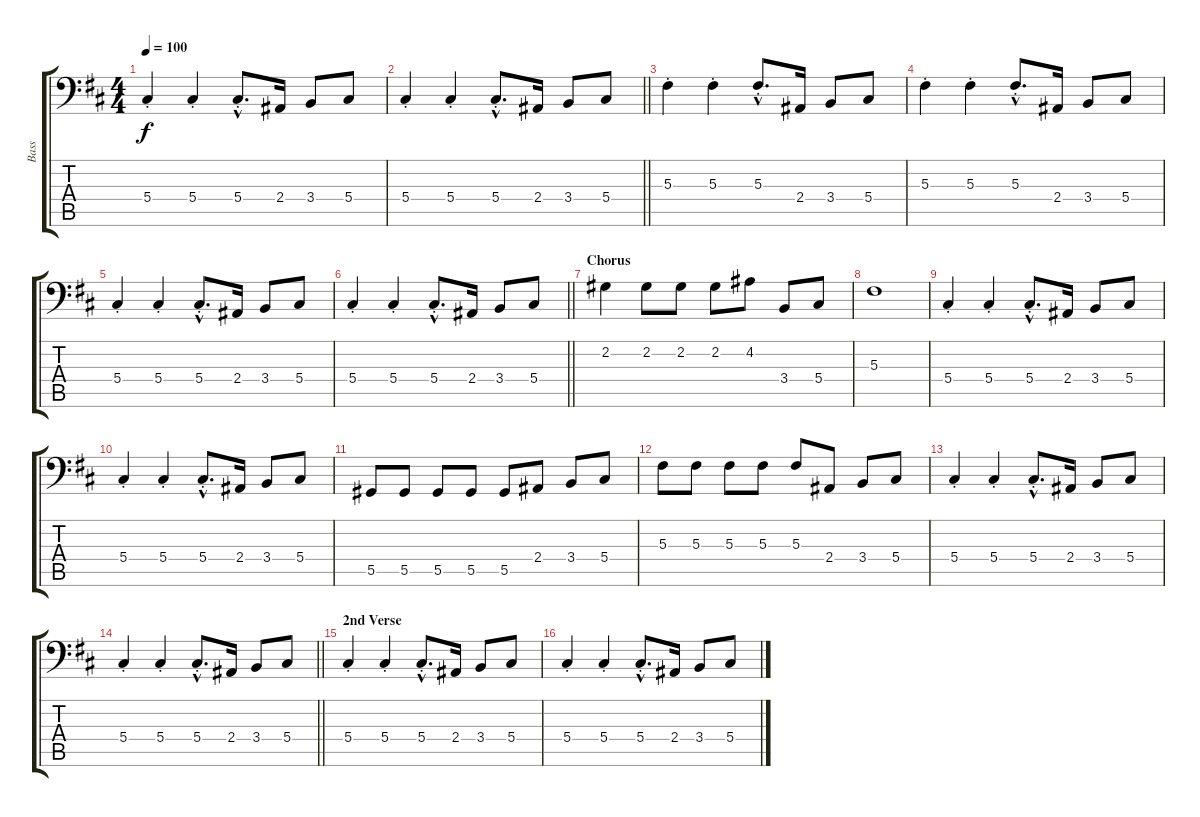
\track ("Bass" "Bass") {instrument electricbassfinger}
\staff {score tabs}
\tuning (B2 Gb2 Db2 Ab1 Eb1 Bb0) {hide}
\ts (4 4)
\tempo 100
\clef f4
\ks d
5.4{st}.4{dy f} 5.4{st}.4 5.4{hac st}.8{d} 2.4.16 3.4.8 5.4.8 |
\barLineRight lightlight
5.4{st}.4 5.4{st}.4 5.4{hac st}.8{d} 2.4.16 3.4.8 5.4.8 |
5.3{st}.4 5.3{st}.4 5.3{hac st}.8{d} 2.4.16 3.4.8 5.4.8 |
5.3{st}.4 5.3{st}.4 5.3{hac st}.8{d} 2.4.16 3.4.8 5.4.8 |
5.4{st}.4 5.4{st}.4 5.4{hac st}.8{d} 2.4.16 3.4.8 5.4.8 |
\barLineRight lightlight
5.4{st}.4 5.4{st}.4 5.4{hac st}.8{d} 2.4.16 3.4.8 5.4.8 |
\section ("" "Chorus")
2.2.4 2.2.8 2.2.8 2.2.8 4.2.8 3.4.8 5.4.8 |
5.3.1 |
5.4{st}.4 5.4{st}.4 5.4{hac st}.8{d} 2.4.16 3.4.8 5.4.8 |
5.4{st}.4 5.4{st}.4 5.4{hac st}.8{d} 2.4.16 3.4.8 5.4.8 |
5.5.8 5.5.8 5.5.8 5.5.8 5.5.8 2.4.8 3.4.8 5.4.8 |
5.3.8 5.3.8 5.3.8 5.3.8 5.3.8 2.4.8 3.4.8 5.4.8 |
5.4{st}.4 5.4{st}.4 5.4{hac st}.8{d} 2.4.16 3.4.8 5.4.8 |
\barLineRight lightlight
5.4{st}.4 5.4{st}.4 5.4{hac st}.8{d} 2.4.16 3.4.8 5.4.8 |
\section ("" "2nd Verse")
5.4{st}.4 5.4{st}.4 5.4{hac st}.8{d} 2.4.16 3.4.8 5.4.8 |
5.4{st}.4 5.4{st}.4 5.4{hac st}.8{d} 2.4.16 3.4.8 5.4.8
